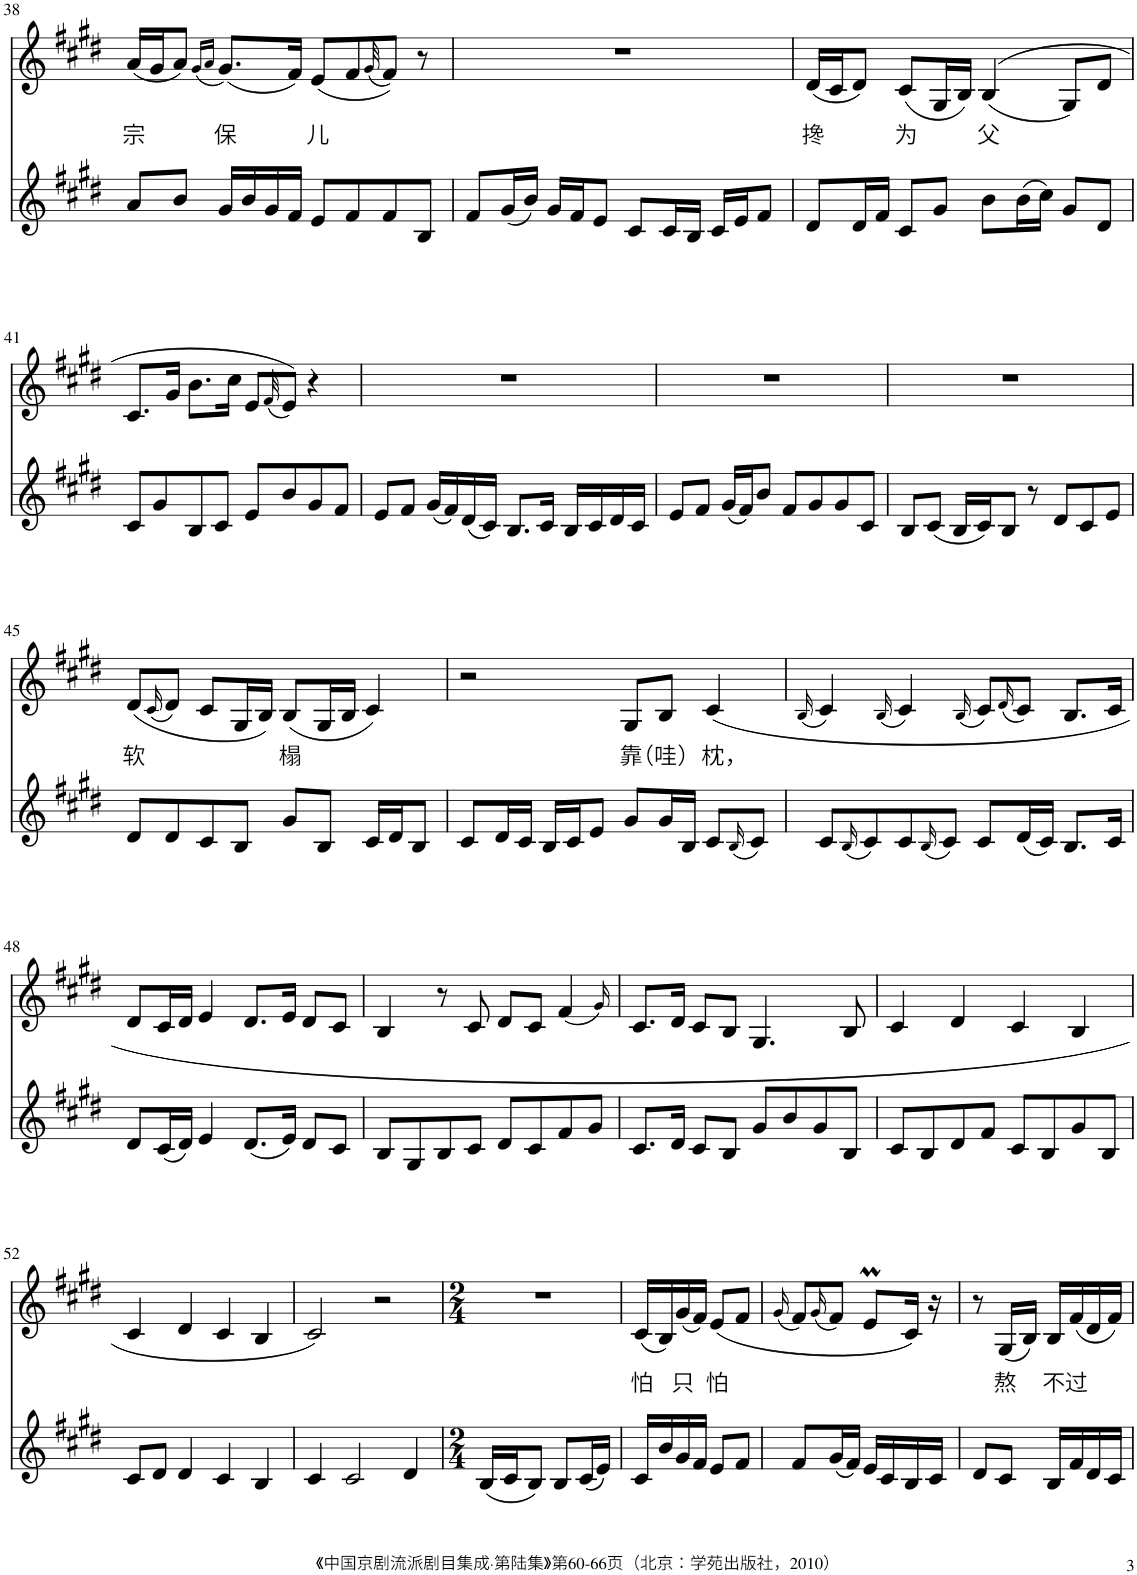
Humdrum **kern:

**kern	**kern	**text
*part2	*part1	*part1
*staff2	*staff1	*staff1
*I"Piano	*I"Piano	*
*I'Pno	*I'Pno	*
!!LO:PB:g=z
*clefG2	*clefG2	*
*k[f#c#g#d#]	*k[f#c#g#d#]	*
*M4/4	*M4/4	*
=38	=38	=38
!	!	!LO:LY:b
8a/L	(16a/LL	宗
.	16g#/J	.
8b/J	8a/J)	.
.	(16qg#/LL	.
.	16qa/JJ	.
!	!	!LO:LY:b
16g#/LL	(8.g#/L)	保
16b/	.	.
16g#/	.	.
16f#/JJ	16f#/Jk)	.
!	!	!LO:LY:b
8e/L	(8e/L	儿
8f#/	8f#/	.
.	(32qg#/	.
8f#/	8f#/J))	.
8B/J	8r	.
=39	=39	=39
8f#/L	1r	.
(16g#/L	.	.
16b/JJ)	.	.
16g#/LL	.	.
16f#/J	.	.
8e/J	.	.
8c#/L	.	.
16c#/L	.	.
16B/JJ	.	.
16c#/LL	.	.
16e/J	.	.
8f#/J	.	.
=40	=40	=40
!	!	!LO:LY:b
8d#/L	(16d#/LL	搀
.	16c#/J	.
16d#/L	8d#/J)	.
16f#/JJ	.	.
!	!	!LO:LY:b
8c#/L	(8c#/L	为
8g#/J	16G#/L	.
.	16B/JJ)	.
!	!	!LO:LY:b
8b\L	((4B/	父
(16b\L	.	.
16cc#\JJ)	.	.
8g#/L	8G#/L)	.
8d#/J	8d#/J	.
!!LO:LB:g=z
=41	=41	=41
8c#/L	8.c#/L	.
8g#/	.	.
.	16g#/Jk	.
8B/	8.b\L	.
8c#/J	.	.
.	16cc#\Jk	.
8e/L	8e/L	.
.	(32qf#/	.
8b/	8e/J))	.
8g#/	4r	.
8f#/J	.	.
=42	=42	=42
8e/L	1r	.
8f#/J	.	.
(16g#/LL	.	.
16f#/)	.	.
(16d#/	.	.
16c#/JJ)	.	.
8.B/L	.	.
16c#/Jk	.	.
16B/LL	.	.
16c#/	.	.
16d#/	.	.
16c#/JJ	.	.
=43	=43	=43
8e/L	1r	.
8f#/J	.	.
(16g#/LL	.	.
16f#/J)	.	.
8b/J	.	.
8f#/L	.	.
8g#/	.	.
8g#/	.	.
8c#/J	.	.
=44	=44	=44
8B/L	1r	.
(8c#/J	.	.
16B/LL	.	.
16c#/J)	.	.
8B/J	.	.
8r	.	.
8d#/L	.	.
8c#/	.	.
8e/J	.	.
!!LO:LB:g=z
=45	=45	=45
!	!	!LO:LY:b
8d#/L	(8d#/L	软
.	(16qc#/	.
8d#/	8d#/J)	.
8c#/	8c#/L	.
8B/J	16G#/L	.
.	16B/JJ)	.
!	!	!LO:LY:b
8g#/L	(8B/L	榻
8B/J	16G#/L	.
.	16B/JJ	.
16c#/LL	4c#/)	.
16d#/J	.	.
8B/J	.	.
=46	=46	=46
8c#/L	2r	.
16d#/L	.	.
16c#/JJ	.	.
16B/LL	.	.
16c#/J	.	.
8e/J	.	.
!	!	!LO:LY:b
8g#/L	8G#/L	靠
!	!	!LO:LY:b
16g#/L	8B/J	（哇）
16B/JJ	.	.
!	!	!LO:LY:b
8c#/L	(4c#/	枕，
(16qB/	.	.
8c#/J)	.	.
=47	=47	=47
.	(16qB/	.
8c#/L	4c#/)	.
(16qB/	.	.
8c#/)	.	.
.	(16qB/	.
8c#/	4c#/)	.
(16qB/	.	.
8c#/J)	.	.
.	(16qB/	.
8c#/L	8c#/L)	.
.	(16qd#/	.
(16d#/L	8c#/J)	.
16c#/JJ)	.	.
8.B/L	8.B/L	.
16c#/Jk	16c#/Jk	.
!!LO:LB:g=z
=48	=48	=48
8d#/L	8d#/L	.
(16c#/L	16c#/L	.
16d#/JJ)	16d#/JJ	.
4e/	4e/	.
(8.d#/L	8.d#/L	.
16e/Jk)	16e/Jk	.
8d#/L	8d#/L	.
8c#/J	8c#/J	.
=49	=49	=49
8B/L	4B/	.
8G#/	.	.
8B/	8r	.
8c#/J	8c#/	.
8d#/L	8d#/L	.
8c#/	8c#/J	.
8f#/	(4f#/	.
8g#/J	.	.
.	16qg#/)	.
=50	=50	=50
8.c#/L	8.c#/L	.
16d#/Jk	16d#/Jk	.
8c#/L	8c#/L	.
8B/J	8B/J	.
8g#/L	4.G#/	.
8b/	.	.
8g#/	.	.
8B/J	8B/	.
=51	=51	=51
8c#/L	4c#/	.
8B/	.	.
8d#/	4d#/	.
8f#/J	.	.
8c#/L	4c#/	.
8B/	.	.
8g#/	4B/	.
8B/J	.	.
!!LO:LB:g=z
=52	=52	=52
8c#/L	4c#/	.
8d#/J	.	.
4d#/	4d#/	.
4c#/	4c#/	.
4B/	4B/	.
=53	=53	=53
4c#/	2c#/)	.
2c#/	.	.
.	2r	.
4d#/	.	.
=54	=54	=54
*M2/4	*M2/4	*
(16B/LL	2r	.
16c#/J	.	.
8B/J)	.	.
8B/L	.	.
(16c#/L	.	.
16e/JJ)	.	.
=55	=55	=55
!	!	!LO:LY:b
16c#/LL	(16c#/LL	怕
16b/	16B/)	.
!	!	!LO:LY:b
16g#/	(16g#/	只
16f#/JJ	16f#/JJ)	.
!	!	!LO:LY:b
8e/L	(8e/L	怕
8f#/J	8f#/J	.
=56	=56	=56
.	(16qg#/	.
8f#/L	8f#/L)	.
.	(16qg#/	.
(16g#/L	8f#/J)	.
16f#/JJ)	.	.
16e/LL	8eM/L	.
16c#/	.	.
16B/	16c#/Jk)	.
16c#/JJ	16r	.
=57	=57	=57
8d#/L	8r	.
!	!	!LO:LY:b
8c#/J	(16G#/LL	熬
.	16B/JJ)	.
!	!	!LO:LY:b
16B/LL	16B/LL	不
!	!	!LO:LY:b
16f#/	(16f#/	过
16d#/	16d#/	.
16c#/JJ	16f#/JJ)	.
=	=	=
*-	*-	*-
